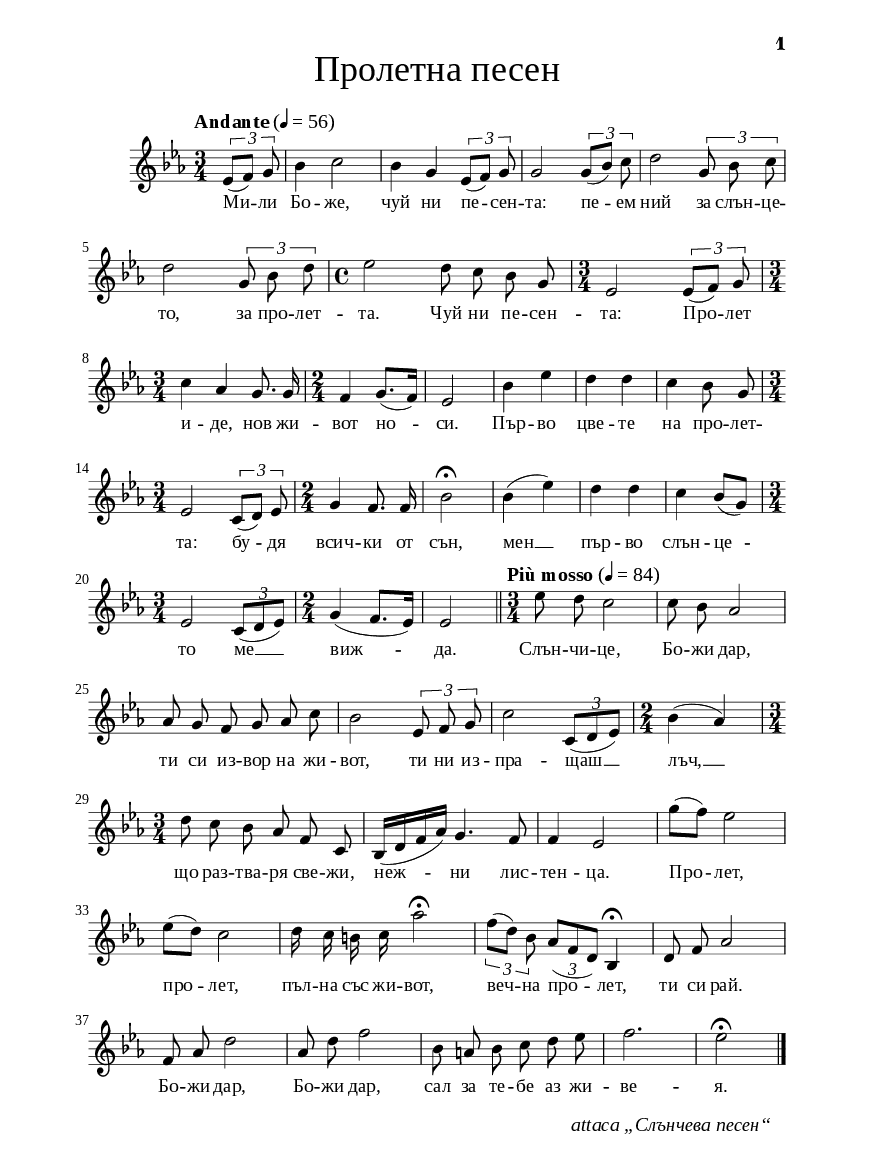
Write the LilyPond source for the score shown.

\version "2.24.4"

\include "include/globals.ily"

\bookpart {
  \label #'ref124
  \tocItem \markup "Пролетна песен"
  \paper {
    print-all-headers = ##t
    print-page-number = ##t
    print-first-page-number = ##t


    % put page numbers on the top and change the font style.
    oddHeaderMarkup = \markup
    \fill-line {
      ""
      \unless \on-first-page-of-part \fromproperty #'header:instrument
      \if \should-print-page-number \abs-fontsize #7 { \number \fromproperty #'page:page-number-string }
    }
    %% evenHeaderMarkup would inherit the value of
    %% oddHeaderMarkup if it were not defined here
    evenHeaderMarkup = \markup
    \fill-line {
      \if \should-print-page-number \abs-fontsize #7 { \number \fromproperty #'page:page-number-string }
      \unless \on-first-page-of-part \fromproperty #'header:instrument
      ""
    }

    oddFooterMarkup = \markup ""

    evenFooterMarkup = ""
    left-margin = 1.5\cm
    right-margin = 1.5\cm
    top-margin = 1\cm
    bottom-margin = 1.2\cm
    ragged-bottom = ##t % do not spread the staves to fill the whole vertical space
    top-markup-spacing.basic-distance = 0\mm % margin between page number and system for the first page
    top-system-spacing.basic-distance = 10\mm % margin between page number and system for the other pages

    % change distance between staves
    system-system-spacing =
    #'((basic-distance . 14.5)
       (minimum-distance . 6)
       (padding . 1)
       (stretchability . 12))
  }
  \score {
    \include "include/score-layout.ily"

    \new Voice \relative c' {
      \clef treble
      \key es \major
      \time 3/4
      \tempoFunc "Andante" 4 "56"
      \autoBeamOff
      \partial 4
      \times 2/3 { es8 ( [  f8 ) ] g8 } | % 2
      bes4c2 | % 3
      bes4  g4
      \times 2/3  {
        es8 ( [  f8 ) ] g8
      }
      | % 4
      g2
      \times 2/3  {
        g8 ( [  bes8 ) ] c8
      }
      | % 5
      d2
      \tupletUp \times 2/3  {
        g,8   bes8  c8
      }
      \break
      | % 6
      d2
      \times 2/3  {
        g,8 bes8 d8
      }
      | % 7
      \time 4/4
      es2 d8 c8 bes8
      g8 | % 8
      \time 3/4  | % 8
      es2
      \times 2/3  {
        es8 ( [  f8 ) ] g8
      }
      | \time 3/4 % 9

      \break
      c4  as4  g8.  g16 |

      \time 2/4  |
      f4  g8. ( [  f16 ) ] | % 11
      es2 | % 12
      bes'4 es4  | % 13
      d4 d4 | % 14
      c4 bes8  g8 \break  | % 15
      \time 3/4  | % 15
      es2
      \times 2/3  {
        c8 ( [  d8 ) ] es8
      }
      | % 16
      \time 2/4  | % 16
      g4  f8.  f16 | % 17
      bes2 ^\fermata | % 18
      bes4 (es4 ) | % 19
      d4 d4 |
      c4  bes8 ( [  g8 ) ] \break | % 21
      \time 3/4  | % 21
      es2
      \times 2/3  {
        c8 ( [  d8  es8 ) ]
      }
      | % 22
      \time 2/4  | % 22
      g4 (  f8. [  es16 ) ] | % 23
      es2 \bar "||"
      \time 3/4  | % 24
      \tempoFunc "Più mosso" 4 "84" | % 24
      es'8 d8 c2 | % 25
      c8 bes8  as2 \break | % 26
      as8  g8  f8  g8  as8
      c8| % 27
      bes2
      \times 2/3  {
        es,8   f8  g8
      }
      | % 28
      c2
      \times 2/3  {
        c,8 ( [  d8  es8 ) ]
      }
      | % 29
      \time 2/4 bes'4 (  as4 ) | \break
      \time 3/4
      d8c8
      bes8  as8  f8  c8  bes16 (
      [  d16  f16  as16 ) ]  % 31
      g4.  f8  f4  % 32
      es2  |  % 33
      g'8 ( [f8 ) ] es2 | \break % 34
      es8 ( [d8 ) ]c2 | % 35
      d16 c16 b16 c16
      as'2 ^\fermata |   % 36
      \tupletDown \times 2/3  {
        f8 ( [d8 ) ] bes8
      }
      \times 2/3  {
        as8 ( [  f8  d8 ) ]
      }
      bes4 ^\fermata | % 37
      d8 f8 as2 \break | % 38
      f8 as8  d2 | % 39
      as8  d8  f2 |
      bes,8 a8  bes8  c8
      d8  es8 | % 41
      f2. | % 42
      es2 \fermata \bar "|."

    }
    \addlyrics {
      Ми  -- ли Бо -- же, чуй ни пе
      -- сен -- та: пе -- ем ний
      за слън -- це -- то, за про -- лет
      -- та. Чуй ни пе -- сен -- та: Про
      -- лет и -- де, нов жи -- вот но
      -- си. Пър -- во цве -- те на
      про -- лет -- та: бу  -- дя всич
      -- ки от сън, мен __  пър -- во
      слън -- це -- то ме  __ виж
      --  да. Слън -- чи -- це, Бо --
      жи дар, ти си из -- вор на жи --
      вот, ти ни из -- пра -- щаш __
      лъч, __ що раз -- тва -- ря све --
      жи, неж --   ни лис -- тен
      -- ца. Про -- лет, про -- лет,
      пъл -- на със жи -- вот, веч  --
      на про --  лет, ти си рай.
      Бо -- жи дар, Бо -- жи дар, сал
      за те -- бе аз жи -- ве -- я.}

      \header {
        title = \titleFunc #'ref_desc_18 "Пролетна песен" "Proletna pesen"
      }

      \midi{}

    } % score

    \markup \italic \dc-one-nobold "attaca „Слънчева песен“"



  } % bookpart
